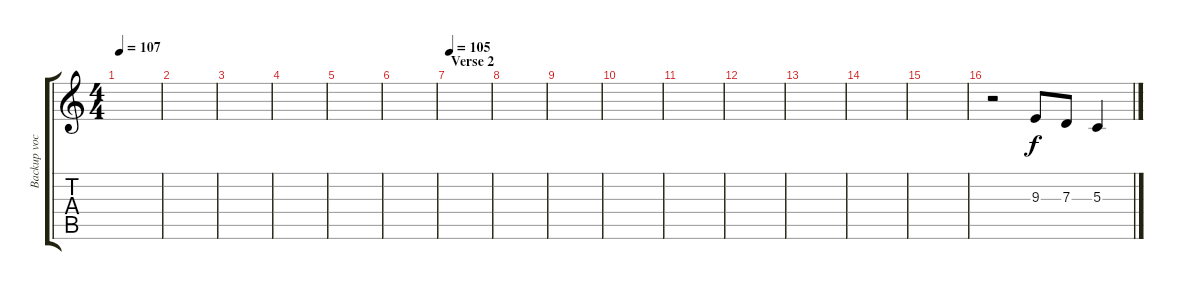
\track ("Backup vocal" "Backup voc") {instrument synthvoice}
\staff {score tabs}
\tuning (E4 B3 G3 D3 A2 E2) {hide}
\ts (4 4)
\tempo 107
\clef g2
\ks c
|
|
|
|
|
|
\section ("" "Verse 2")
\tempo 105
|
|
|
|
|
|
|
|
|
r.2 9.3.8 7.3.8 5.3.4
